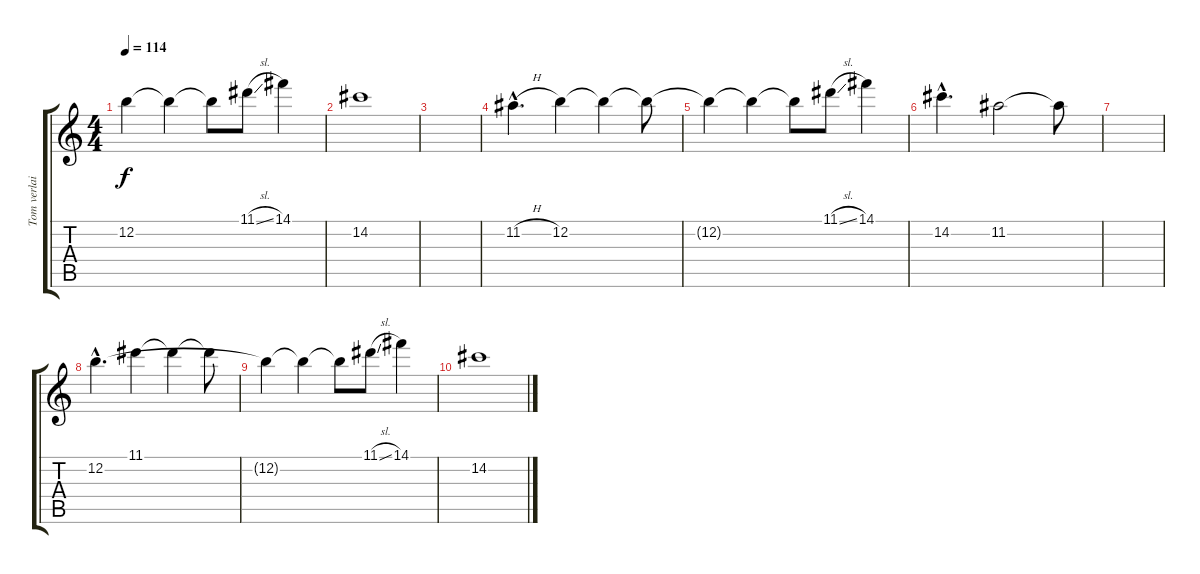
\track ("Tom verlaine" "Tom verlai") {instrument acousticguitarsteel}
\staff {score tabs}
\tuning (E4 B3 G3 D3 A2 E2) {hide}
\ts (4 4)
\tempo 114
\clef g2
\ks c
12.2{t}.4{dy f} 12.2{t}.4 12.2{t}.8 11.1{sl}.8 14.1.4 |
14.2.1 |
|
11.2{h hac}.4{d} 12.2.4 12.2{t}.4 12.2{t}.8 |
12.2{t}.4 12.2{t}.4 12.2{t}.8 11.1{sl}.8 14.1.4 |
14.2{hac}.4{d} 11.2.2 11.2{t}.8 |
|
12.2{hac}.4{d} 11.1.4 11.1{t}.4 11.1{t}.8 |
12.2{t}.4 12.2{t}.4 12.2{t}.8 11.1{sl}.8 14.1.4 |
14.2.1
